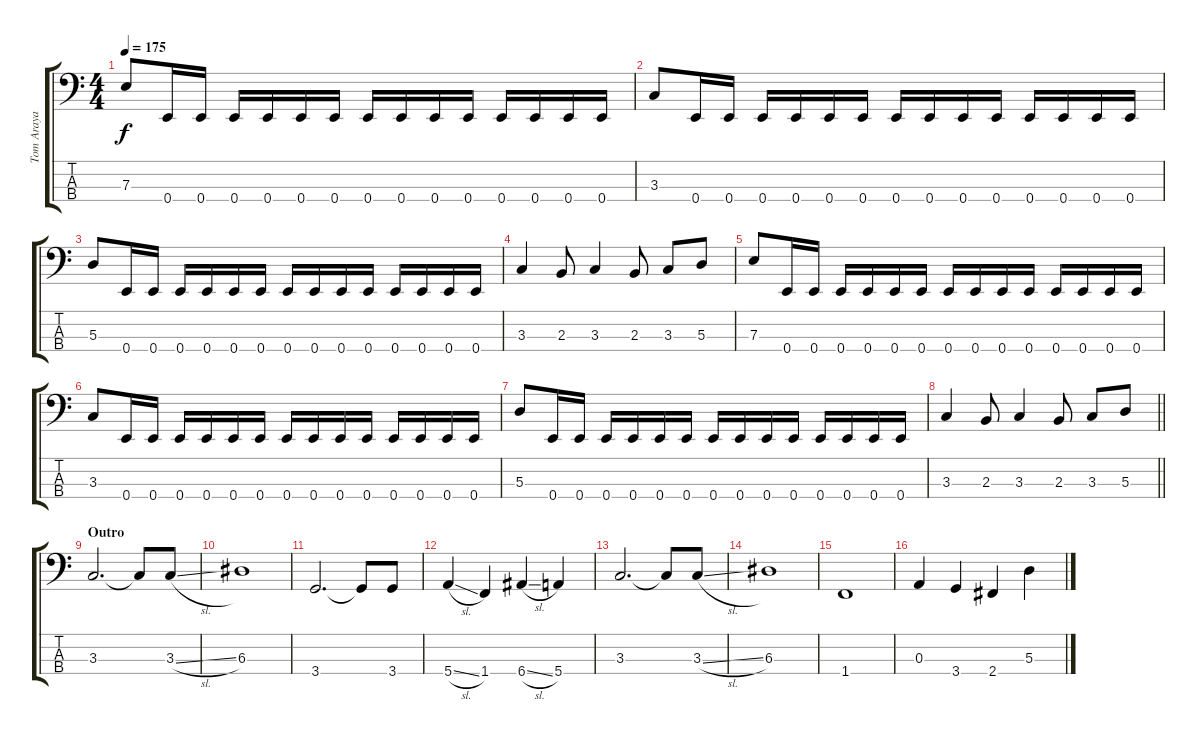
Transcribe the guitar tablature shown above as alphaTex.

\track ("Tom Araya" "Tom Araya") {instrument electricbassfinger}
\staff {score tabs}
\tuning (G2 D2 A1 E1) {hide}
\ts (4 4)
\tempo 175
\clef f4
\ks c
7.3.8{dy f} 0.4.16 0.4.16 0.4.16 0.4.16 0.4.16 0.4.16 0.4.16 0.4.16 0.4.16 0.4.16 0.4.16 0.4.16 0.4.16 0.4.16 |
3.3.8 0.4.16 0.4.16 0.4.16 0.4.16 0.4.16 0.4.16 0.4.16 0.4.16 0.4.16 0.4.16 0.4.16 0.4.16 0.4.16 0.4.16 |
5.3.8 0.4.16 0.4.16 0.4.16 0.4.16 0.4.16 0.4.16 0.4.16 0.4.16 0.4.16 0.4.16 0.4.16 0.4.16 0.4.16 0.4.16 |
3.3.4 2.3.8 3.3.4 2.3.8 3.3.8 5.3.8 |
7.3.8 0.4.16 0.4.16 0.4.16 0.4.16 0.4.16 0.4.16 0.4.16 0.4.16 0.4.16 0.4.16 0.4.16 0.4.16 0.4.16 0.4.16 |
3.3.8 0.4.16 0.4.16 0.4.16 0.4.16 0.4.16 0.4.16 0.4.16 0.4.16 0.4.16 0.4.16 0.4.16 0.4.16 0.4.16 0.4.16 |
5.3.8 0.4.16 0.4.16 0.4.16 0.4.16 0.4.16 0.4.16 0.4.16 0.4.16 0.4.16 0.4.16 0.4.16 0.4.16 0.4.16 0.4.16 |
\barLineRight lightlight
3.3.4 2.3.8 3.3.4 2.3.8 3.3.8 5.3.8 |
\section ("" "Outro")
3.3.2{d} 3.3{t}.8 3.3{sl}.8 |
6.3.1 |
3.4.2{d} 3.4{t}.8 3.4.8 |
5.4{sl}.4 1.4.4 6.4{sl}.4 5.4.4 |
3.3.2{d} 3.3{t}.8 3.3{sl}.8 |
6.3.1 |
1.4.1 |
0.3.4 3.4.4 2.4.4 5.3.4
